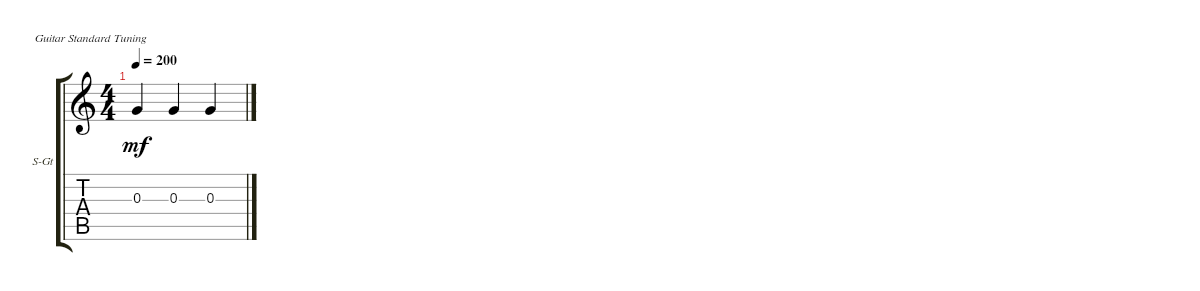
\defaultSystemsLayout 4
\bracketExtendMode groupsimilarinstruments
\firstSystemTrackNameOrientation horizontal
\otherSystemsTrackNameOrientation horizontal
\track ("Steel Guitar" "S-Gt") {instrument acousticguitarsteel}
\staff {score tabs}
\tuning (E4 B3 G3 D3 A2 E2)
\ts (4 4)
\tempo 200
\clef g2
\ks c
0.3.4{dy mf} 0.3.4 0.3.4
